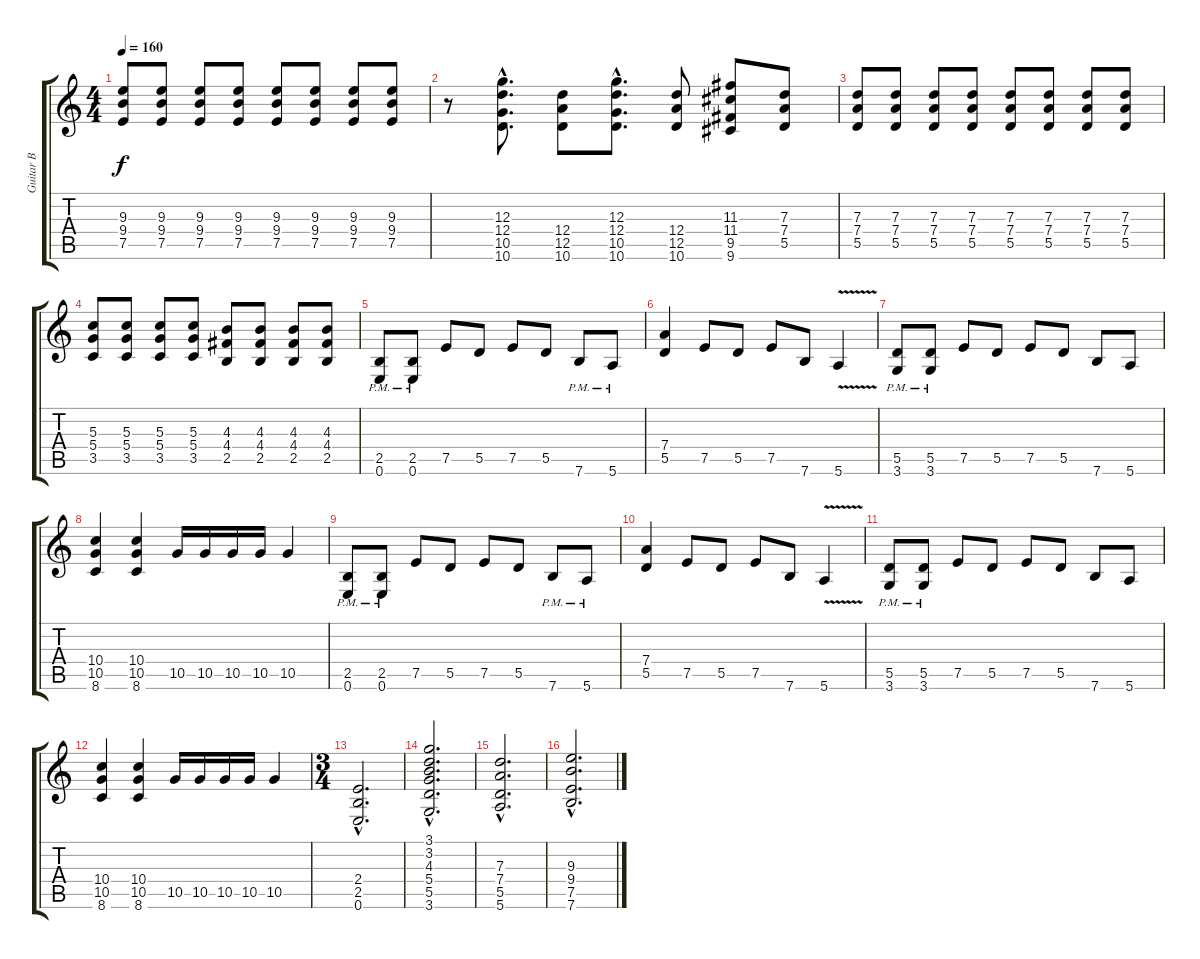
\track ("Guitar B" "Guitar B") {instrument distortionguitar}
\staff {score tabs}
\tuning (E4 B3 G3 D3 A2 E2) {hide}
\ts (4 4)
\tempo 160
\clef g2
\ks c
(9.3 9.4 7.5).8{dy f} (9.3 9.4 7.5).8 (9.3 9.4 7.5).8 (9.3 9.4 7.5).8 (9.3 9.4 7.5).8 (9.3 9.4 7.5).8 (9.3 9.4 7.5).8 (9.3 9.4 7.5).8 |
r.8 (12.3{hac} 12.4{hac} 10.5{hac} 10.6{hac}).8{d} (12.4 12.5 10.6).8 (12.3{hac} 12.4{hac} 10.5{hac} 10.6{hac}).8{d} (12.4 12.5 10.6).8 (11.3 11.4 9.5 9.6).8 (7.3 7.4 5.5).8 |
(7.3 7.4 5.5).8 (7.3 7.4 5.5).8 (7.3 7.4 5.5).8 (7.3 7.4 5.5).8 (7.3 7.4 5.5).8 (7.3 7.4 5.5).8 (7.3 7.4 5.5).8 (7.3 7.4 5.5).8 |
(5.3 5.4 3.5).8 (5.3 5.4 3.5).8 (5.3 5.4 3.5).8 (5.3 5.4 3.5).8 (4.3 4.4 2.5).8 (4.3 4.4 2.5).8 (4.3 4.4 2.5).8 (4.3 4.4 2.5).8 |
(2.5{pm} 0.6{pm}).8 (2.5{pm} 0.6{pm}).8 7.5.8 5.5.8 7.5.8 5.5.8 7.6{pm}.8 5.6{pm}.8 |
(7.4 5.5).4 7.5.8 5.5.8 7.5.8 7.6.8 5.6{v}.4 |
(5.5{pm} 3.6{pm}).8 (5.5{pm} 3.6{pm}).8 7.5.8 5.5.8 7.5.8 5.5.8 7.6.8 5.6.8 |
(10.4 10.5 8.6).4 (10.4 10.5 8.6).4 10.5.16 10.5.16 10.5.16 10.5.16 10.5.4 |
(2.5{pm} 0.6{pm}).8 (2.5{pm} 0.6{pm}).8 7.5.8 5.5.8 7.5.8 5.5.8 7.6{pm}.8 5.6{pm}.8 |
(7.4 5.5).4 7.5.8 5.5.8 7.5.8 7.6.8 5.6{v}.4 |
(5.5{pm} 3.6{pm}).8 (5.5{pm} 3.6{pm}).8 7.5.8 5.5.8 7.5.8 5.5.8 7.6.8 5.6.8 |
(10.4 10.5 8.6).4 (10.4 10.5 8.6).4 10.5.16 10.5.16 10.5.16 10.5.16 10.5.4 |
\ts (3 4)
(2.4{hac} 2.5{hac} 0.6{hac}).2{d} |
(3.1{hac} 3.2{hac} 4.3{hac} 5.4{hac} 5.5{hac} 3.6{hac}).2{d} |
(7.3{hac} 7.4{hac} 5.5{hac} 5.6{hac}).2{d} |
(9.3{hac} 9.4{hac} 7.5{hac} 7.6{hac}).2{d}
